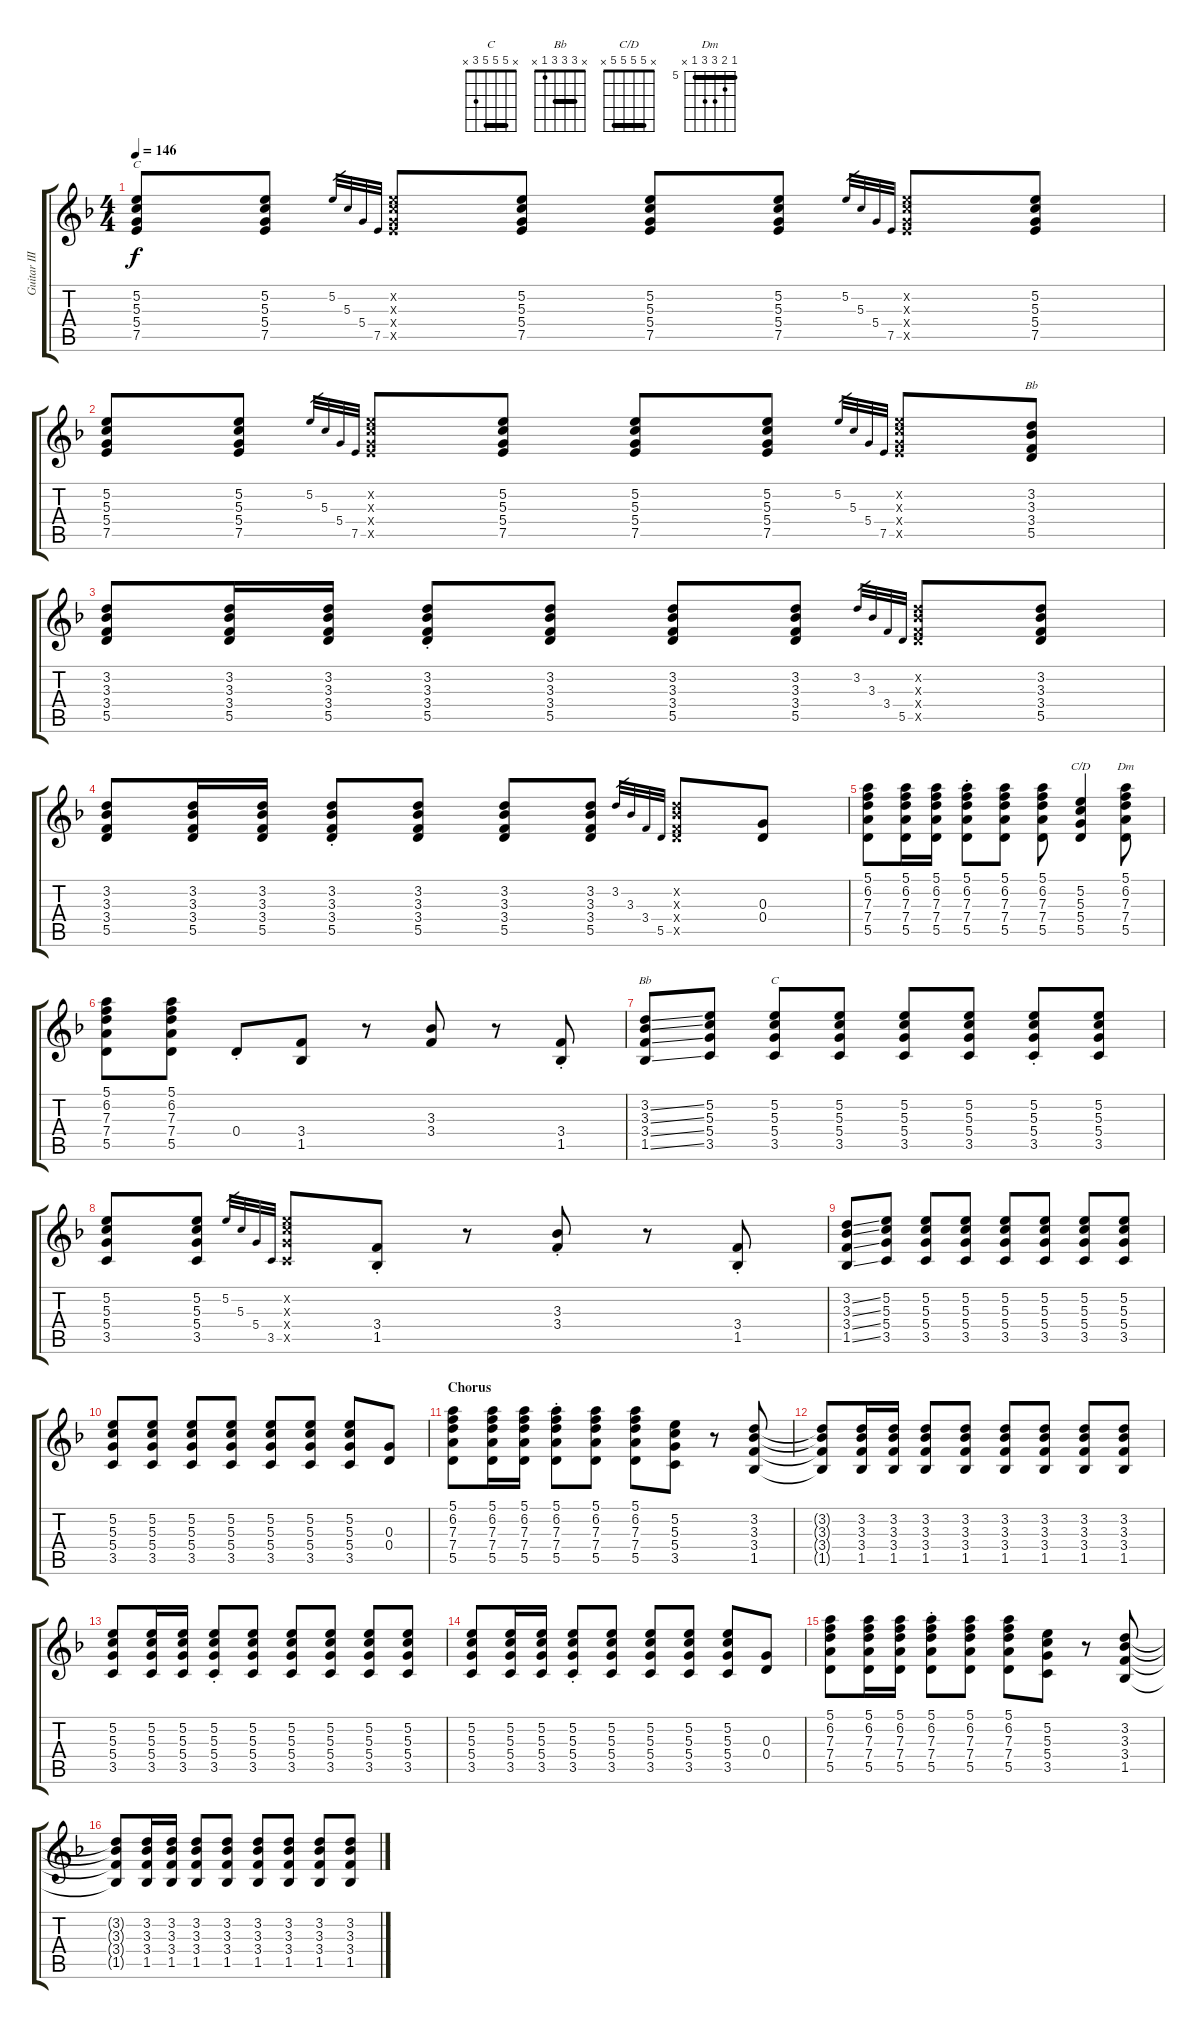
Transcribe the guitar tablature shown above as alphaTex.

\track ("Guitar III" "Guitar III") {instrument electricguitarclean}
\staff {score tabs}
\tuning (E4 B3 G3 D3 A2 E2) {hide}
\chord ("C" x 5 5 5 7 x) {firstfret 5 barre 5}
\chord ("Bb" x 3 3 3 5 x) {barre 3}
\chord ("C/D" x 5 5 5 5 x) {barre 5}
\chord ("Dm" 5 6 7 7 5 x) {firstfret 5 barre 5}
\chord ("Bb" x 3 3 3 1 x) {barre 3}
\chord ("C" x 5 5 5 3 x) {barre 5}
\ts (4 4)
\tempo 146
\clef g2
\ks f
(5.2 5.3 5.4 7.5).8{ch "C" dy f} (5.2 5.3 5.4 7.5).8 5.2.32{gr} 5.3.32{gr} 5.4.32{gr} 7.5.32{gr} (5.2{x} 5.3{x} 5.4{x} 7.5{x}).8 (5.2 5.3 5.4 7.5).8 (5.2 5.3 5.4 7.5).8 (5.2 5.3 5.4 7.5).8 5.2.32{gr} 5.3.32{gr} 5.4.32{gr} 7.5.32{gr} (5.2{x} 5.3{x} 5.4{x} 7.5{x}).8 (5.2 5.3 5.4 7.5).8 |
(5.2 5.3 5.4 7.5).8 (5.2 5.3 5.4 7.5).8 5.2.32{gr} 5.3.32{gr} 5.4.32{gr} 7.5.32{gr} (5.2{x} 5.3{x} 5.4{x} 7.5{x}).8 (5.2 5.3 5.4 7.5).8 (5.2 5.3 5.4 7.5).8 (5.2 5.3 5.4 7.5).8 5.2.32{gr} 5.3.32{gr} 5.4.32{gr} 7.5.32{gr} (5.2{x} 5.3{x} 5.4{x} 7.5{x}).8 (3.2 3.3 3.4 5.5).8{ch "Bb"} |
(3.2 3.3 3.4 5.5).8 (3.2 3.3 3.4 5.5).16 (3.2 3.3 3.4 5.5).16 (3.2{st} 3.3{st} 3.4{st} 5.5{st}).8 (3.2 3.3 3.4 5.5).8 (3.2 3.3 3.4 5.5).8 (3.2 3.3 3.4 5.5).8 3.2.32{gr} 3.3.32{gr} 3.4.32{gr} 5.5.32{gr} (3.2{x} 3.3{x} 3.4{x} 5.5{x}).8 (3.2 3.3 3.4 5.5).8 |
(3.2 3.3 3.4 5.5).8 (3.2 3.3 3.4 5.5).16 (3.2 3.3 3.4 5.5).16 (3.2{st} 3.3{st} 3.4{st} 5.5{st}).8 (3.2 3.3 3.4 5.5).8 (3.2 3.3 3.4 5.5).8 (3.2 3.3 3.4 5.5).8 3.2.32{gr} 3.3.32{gr} 3.4.32{gr} 5.5.32{gr} (3.2{x} 3.3{x} 3.4{x} 5.5{x}).8 (0.3 0.4).8 |
(5.1 6.2 7.3 7.4 5.5).8 (5.1 6.2 7.3 7.4 5.5).16 (5.1 6.2 7.3 7.4 5.5).16 (5.1{st} 6.2{st} 7.3{st} 7.4{st} 5.5{st}).8 (5.1 6.2 7.3 7.4 5.5).8 (5.1 6.2 7.3 7.4 5.5).8 (5.2 5.3 5.4 5.5).4{ch "C/D"} (5.1 6.2 7.3 7.4 5.5).8{ch "Dm"} |
(5.1 6.2 7.3 7.4 5.5).8 (5.1 6.2 7.3 7.4 5.5).8 0.4{st}.8 (3.4 1.5).8 r.8 (3.3 3.4).8 r.8 (3.4{st} 1.5{st}).8 |
(3.2{ss} 3.3{ss} 3.4{ss} 1.5{ss}).8{ch "Bb"} (5.2 5.3 5.4 3.5).8 (5.2 5.3 5.4 3.5).8{ch "C"} (5.2 5.3 5.4 3.5).8 (5.2 5.3 5.4 3.5).8 (5.2 5.3 5.4 3.5).8 (5.2{st} 5.3{st} 5.4{st} 3.5{st}).8 (5.2 5.3 5.4 3.5).8 |
(5.2 5.3 5.4 3.5).8 (5.2 5.3 5.4 3.5).8 5.2.32{gr} 5.3.32{gr} 5.4.32{gr} 3.5.32{gr} (5.2{x} 5.3{x} 5.4{x} 3.5{x}).8 (3.4{st} 1.5{st}).8 r.8 (3.3{st} 3.4{st}).8 r.8 (3.4{st} 1.5{st}).8 |
(3.2{ss} 3.3{ss} 3.4{ss} 1.5{ss}).8 (5.2 5.3 5.4 3.5).8 (5.2 5.3 5.4 3.5).8 (5.2 5.3 5.4 3.5).8 (5.2 5.3 5.4 3.5).8 (5.2 5.3 5.4 3.5).8 (5.2 5.3 5.4 3.5).8 (5.2 5.3 5.4 3.5).8 |
(5.2 5.3 5.4 3.5).8 (5.2 5.3 5.4 3.5).8 (5.2 5.3 5.4 3.5).8 (5.2 5.3 5.4 3.5).8 (5.2 5.3 5.4 3.5).8 (5.2 5.3 5.4 3.5).8 (5.2 5.3 5.4 3.5).8 (0.3 0.4).8 |
\section ("" "Chorus")
(5.1 6.2 7.3 7.4 5.5).8 (5.1 6.2 7.3 7.4 5.5).16 (5.1 6.2 7.3 7.4 5.5).16 (5.1{st} 6.2{st} 7.3{st} 7.4{st} 5.5{st}).8 (5.1 6.2 7.3 7.4 5.5).8 (5.1 6.2 7.3 7.4 5.5).8 (5.2 5.3 5.4 3.5).8 r.8 (3.2 3.3 3.4 1.5).8 |
(3.2{t} 3.3{t} 3.4{t} 1.5{t}).8 (3.2 3.3 3.4 1.5).16 (3.2 3.3 3.4 1.5).16 (3.2 3.3 3.4 1.5).8 (3.2 3.3 3.4 1.5).8 (3.2 3.3 3.4 1.5).8 (3.2 3.3 3.4 1.5).8 (3.2 3.3 3.4 1.5).8 (3.2 3.3 3.4 1.5).8 |
(5.2 5.3 5.4 3.5).8 (5.2 5.3 5.4 3.5).16 (5.2 5.3 5.4 3.5).16 (5.2{st} 5.3{st} 5.4{st} 3.5{st}).8 (5.2 5.3 5.4 3.5).8 (5.2 5.3 5.4 3.5).8 (5.2 5.3 5.4 3.5).8 (5.2 5.3 5.4 3.5).8 (5.2 5.3 5.4 3.5).8 |
(5.2 5.3 5.4 3.5).8 (5.2 5.3 5.4 3.5).16 (5.2 5.3 5.4 3.5).16 (5.2{st} 5.3{st} 5.4{st} 3.5{st}).8 (5.2 5.3 5.4 3.5).8 (5.2 5.3 5.4 3.5).8 (5.2 5.3 5.4 3.5).8 (5.2 5.3 5.4 3.5).8 (0.3 0.4).8 |
(5.1 6.2 7.3 7.4 5.5).8 (5.1 6.2 7.3 7.4 5.5).16 (5.1 6.2 7.3 7.4 5.5).16 (5.1{st} 6.2{st} 7.3{st} 7.4{st} 5.5{st}).8 (5.1 6.2 7.3 7.4 5.5).8 (5.1 6.2 7.3 7.4 5.5).8 (5.2 5.3 5.4 3.5).8 r.8 (3.2 3.3 3.4 1.5).8 |
(3.2{t} 3.3{t} 3.4{t} 1.5{t}).8 (3.2 3.3 3.4 1.5).16 (3.2 3.3 3.4 1.5).16 (3.2 3.3 3.4 1.5).8 (3.2 3.3 3.4 1.5).8 (3.2 3.3 3.4 1.5).8 (3.2 3.3 3.4 1.5).8 (3.2 3.3 3.4 1.5).8 (3.2 3.3 3.4 1.5).8
